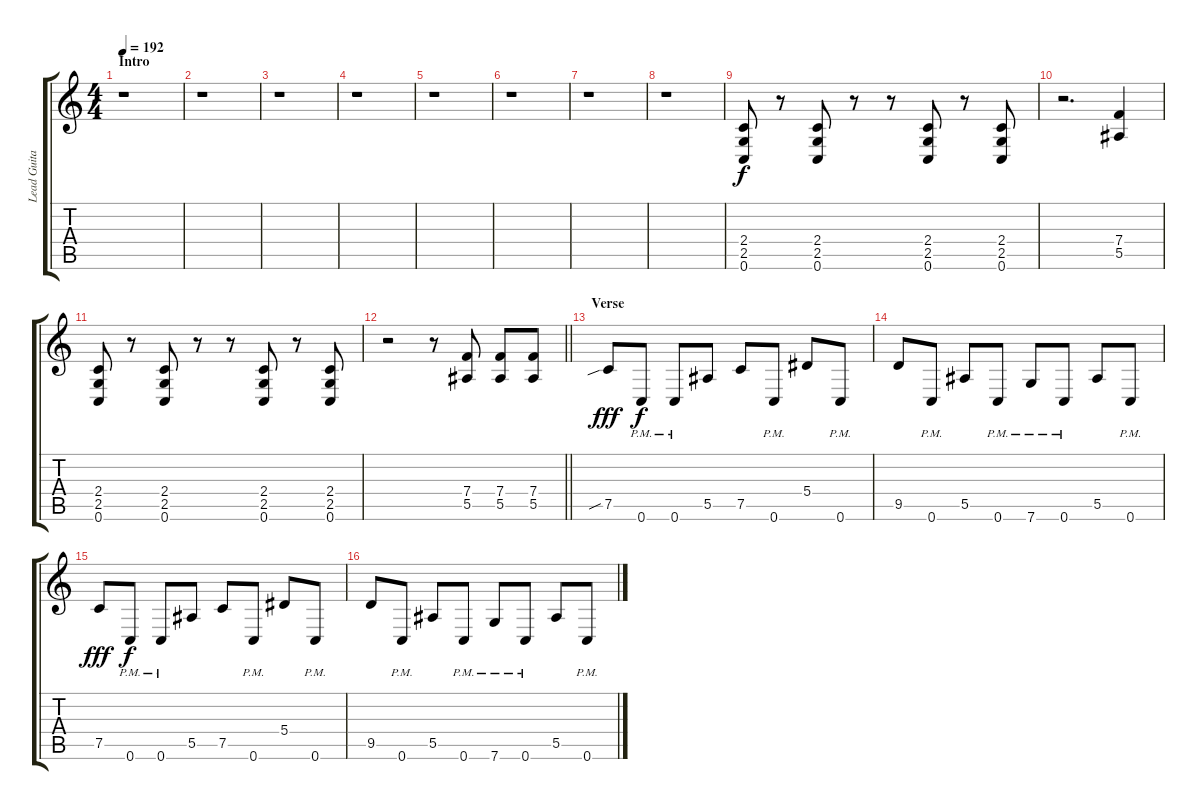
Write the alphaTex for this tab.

\track ("Lead Guitar 2" "Lead Guita") {instrument distortionguitar}
\staff {score tabs}
\tuning (C4 G3 Eb3 Bb2 F2 C2) {hide}
\ts (4 4)
\section ("" "Intro")
\tempo 192
\clef g2
\ks c
r.1{dy f instrument distortionguitar} |
r.1 |
r.1 |
r.1 |
r.1 |
r.1 |
r.1 |
r.1 |
(2.4 2.5 0.6).8 r.8 (2.4 2.5 0.6).8 r.8 r.8 (2.4 2.5 0.6).8 r.8 (2.4 2.5 0.6).8 |
r.2{d} (7.4 5.5).4 |
(2.4 2.5 0.6).8 r.8 (2.4 2.5 0.6).8 r.8 r.8 (2.4 2.5 0.6).8 r.8 (2.4 2.5 0.6).8 |
\barLineRight lightlight
r.2 r.8 (7.4 5.5).8 (7.4 5.5).8 (7.4 5.5).8 |
\section ("" "Verse")
7.5{sib}.8{dy fff volume 16} 0.6{pm}.8{dy f} 0.6{pm}.8 5.5.8 7.5.8 0.6{pm}.8 5.4.8 0.6{pm}.8 |
9.5.8 0.6{pm}.8 5.5.8 0.6{pm}.8 7.6{pm}.8 0.6{pm}.8 5.5.8 0.6{pm}.8 |
7.5.8{dy fff} 0.6{pm}.8{dy f} 0.6{pm}.8 5.5.8 7.5.8 0.6{pm}.8 5.4.8 0.6{pm}.8 |
9.5.8 0.6{pm}.8 5.5.8 0.6{pm}.8 7.6{pm}.8 0.6{pm}.8 5.5.8 0.6{pm}.8
